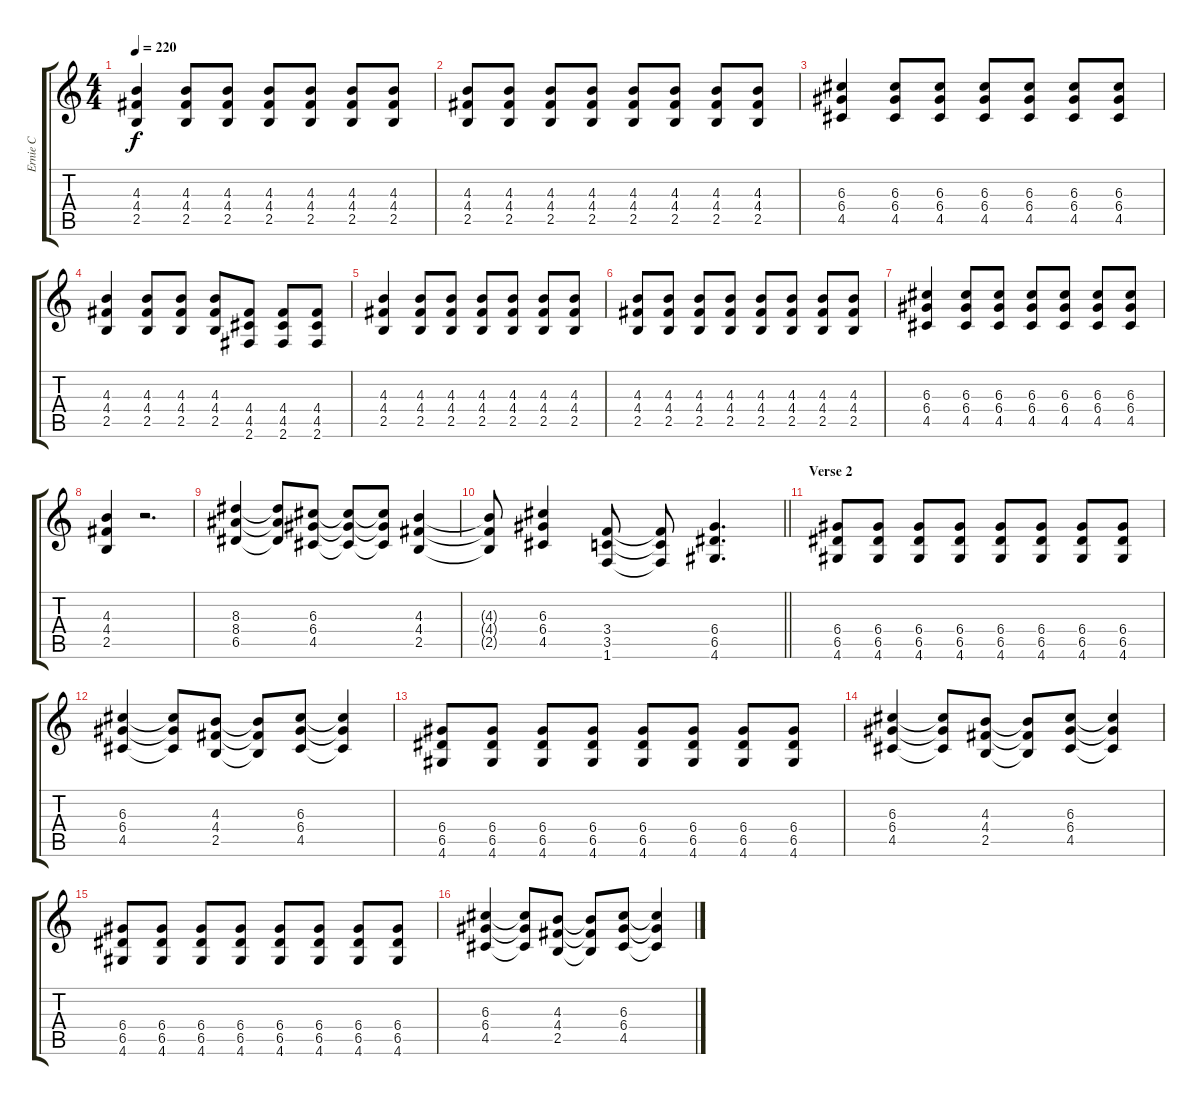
\track ("Ernie C" "Ernie C") {instrument distortionguitar}
\staff {score tabs}
\tuning (E4 B3 G3 D3 A2 E2) {hide}
\ts (4 4)
\tempo 220
\clef g2
\ks c
(4.3 4.4 2.5).4{dy f} (4.3 4.4 2.5).8 (4.3 4.4 2.5).8 (4.3 4.4 2.5).8 (4.3 4.4 2.5).8 (4.3 4.4 2.5).8 (4.3 4.4 2.5).8 |
(4.3 4.4 2.5).8 (4.3 4.4 2.5).8 (4.3 4.4 2.5).8 (4.3 4.4 2.5).8 (4.3 4.4 2.5).8 (4.3 4.4 2.5).8 (4.3 4.4 2.5).8 (4.3 4.4 2.5).8 |
(6.3 6.4 4.5).4 (6.3 6.4 4.5).8 (6.3 6.4 4.5).8 (6.3 6.4 4.5).8 (6.3 6.4 4.5).8 (6.3 6.4 4.5).8 (6.3 6.4 4.5).8 |
(4.3 4.4 2.5).4 (4.3 4.4 2.5).8 (4.3 4.4 2.5).8 (4.3 4.4 2.5).8 (4.4 4.5 2.6).8 (4.4 4.5 2.6).8 (4.4 4.5 2.6).8 |
(4.3 4.4 2.5).4 (4.3 4.4 2.5).8 (4.3 4.4 2.5).8 (4.3 4.4 2.5).8 (4.3 4.4 2.5).8 (4.3 4.4 2.5).8 (4.3 4.4 2.5).8 |
(4.3 4.4 2.5).8 (4.3 4.4 2.5).8 (4.3 4.4 2.5).8 (4.3 4.4 2.5).8 (4.3 4.4 2.5).8 (4.3 4.4 2.5).8 (4.3 4.4 2.5).8 (4.3 4.4 2.5).8 |
(6.3 6.4 4.5).4 (6.3 6.4 4.5).8 (6.3 6.4 4.5).8 (6.3 6.4 4.5).8 (6.3 6.4 4.5).8 (6.3 6.4 4.5).8 (6.3 6.4 4.5).8 |
(4.3 4.4 2.5).4 r.2{d} |
(8.3 8.4 6.5).4 (8.3{t} 8.4{t} 6.5{t}).8 (6.3 6.4 4.5).8 (6.3{t} 6.4{t} 4.5{t}).8 (6.3{t} 6.4{t} 4.5{t}).8 (4.3 4.4 2.5).4 |
\barLineRight lightlight
(4.3{t} 4.4{t} 2.5{t}).8 (6.3 6.4 4.5).4 (3.4 3.5 1.6).8 (3.4{t} 3.5{t} 1.6{t}).8 (6.4 6.5 4.6).4{d} |
\section ("" "Verse 2")
(6.4 6.5 4.6).8 (6.4 6.5 4.6).8 (6.4 6.5 4.6).8 (6.4 6.5 4.6).8 (6.4 6.5 4.6).8 (6.4 6.5 4.6).8 (6.4 6.5 4.6).8 (6.4 6.5 4.6).8 |
(6.3 6.4 4.5).4 (6.3{t} 6.4{t} 4.5{t}).8 (4.3 4.4 2.5).8 (4.3{t} 4.4{t} 2.5{t}).8 (6.3 6.4 4.5).8 (6.3{t} 6.4{t} 4.5{t}).4 |
(6.4 6.5 4.6).8 (6.4 6.5 4.6).8 (6.4 6.5 4.6).8 (6.4 6.5 4.6).8 (6.4 6.5 4.6).8 (6.4 6.5 4.6).8 (6.4 6.5 4.6).8 (6.4 6.5 4.6).8 |
(6.3 6.4 4.5).4 (6.3{t} 6.4{t} 4.5{t}).8 (4.3 4.4 2.5).8 (4.3{t} 4.4{t} 2.5{t}).8 (6.3 6.4 4.5).8 (6.3{t} 6.4{t} 4.5{t}).4 |
(6.4 6.5 4.6).8 (6.4 6.5 4.6).8 (6.4 6.5 4.6).8 (6.4 6.5 4.6).8 (6.4 6.5 4.6).8 (6.4 6.5 4.6).8 (6.4 6.5 4.6).8 (6.4 6.5 4.6).8 |
(6.3 6.4 4.5).4 (6.3{t} 6.4{t} 4.5{t}).8 (4.3 4.4 2.5).8 (4.3{t} 4.4{t} 2.5{t}).8 (6.3 6.4 4.5).8 (6.3{t} 6.4{t} 4.5{t}).4
